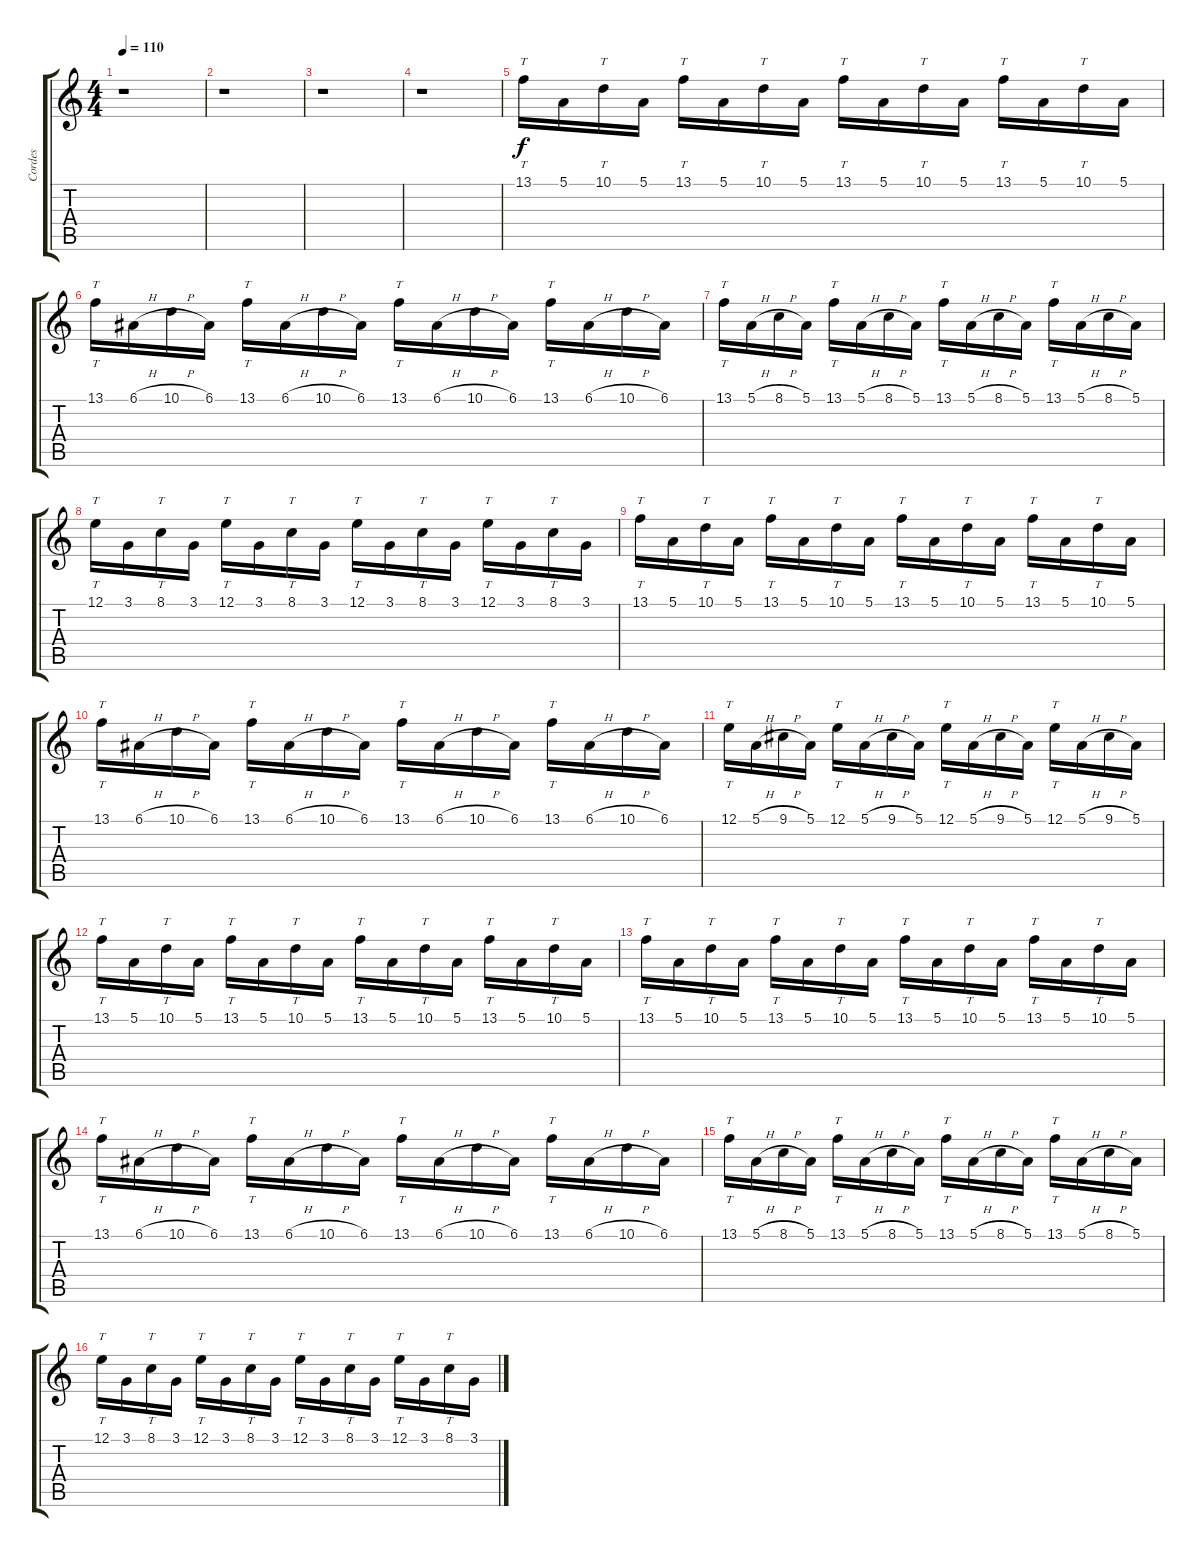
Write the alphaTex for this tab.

\track ("Cordes" "Cordes") {instrument stringensemble1}
\staff {score tabs}
\tuning (E4 B3 G3 D3 A2 D2) {hide}
\ts (4 4)
\tempo 110
\clef g2
\ks c
r.1{dy pp} |
r.1 |
r.1 |
r.1 |
13.1.16{tt dy f instrument stringensemble1} 5.1.16 10.1.16{tt} 5.1.16 13.1.16{tt} 5.1.16 10.1.16{tt} 5.1.16 13.1.16{tt} 5.1.16 10.1.16{tt} 5.1.16 13.1.16{tt} 5.1.16 10.1.16{tt} 5.1.16 |
13.1.16{tt} 6.1{h}.16 10.1{h}.16 6.1.16 13.1.16{tt} 6.1{h}.16 10.1{h}.16 6.1.16 13.1.16{tt} 6.1{h}.16 10.1{h}.16 6.1.16 13.1.16{tt} 6.1{h}.16 10.1{h}.16 6.1.16 |
13.1.16{tt} 5.1{h}.16 8.1{h}.16 5.1.16 13.1.16{tt} 5.1{h}.16 8.1{h}.16 5.1.16 13.1.16{tt} 5.1{h}.16 8.1{h}.16 5.1.16 13.1.16{tt} 5.1{h}.16 8.1{h}.16 5.1.16 |
12.1.16{tt} 3.1.16 8.1.16{tt} 3.1.16 12.1.16{tt} 3.1.16 8.1.16{tt} 3.1.16 12.1.16{tt} 3.1.16 8.1.16{tt} 3.1.16 12.1.16{tt} 3.1.16 8.1.16{tt} 3.1.16 |
13.1.16{tt} 5.1.16 10.1.16{tt} 5.1.16 13.1.16{tt} 5.1.16 10.1.16{tt} 5.1.16 13.1.16{tt} 5.1.16 10.1.16{tt} 5.1.16 13.1.16{tt} 5.1.16 10.1.16{tt} 5.1.16 |
13.1.16{tt} 6.1{h}.16 10.1{h}.16 6.1.16 13.1.16{tt} 6.1{h}.16 10.1{h}.16 6.1.16 13.1.16{tt} 6.1{h}.16 10.1{h}.16 6.1.16 13.1.16{tt} 6.1{h}.16 10.1{h}.16 6.1.16 |
12.1.16{tt} 5.1{h}.16 9.1{h}.16 5.1.16 12.1.16{tt} 5.1{h}.16 9.1{h}.16 5.1.16 12.1.16{tt} 5.1{h}.16 9.1{h}.16 5.1.16 12.1.16{tt} 5.1{h}.16 9.1{h}.16 5.1.16 |
13.1.16{tt} 5.1.16 10.1.16{tt} 5.1.16 13.1.16{tt} 5.1.16 10.1.16{tt} 5.1.16 13.1.16{tt} 5.1.16 10.1.16{tt} 5.1.16 13.1.16{tt} 5.1.16 10.1.16{tt} 5.1.16 |
13.1.16{tt instrument stringensemble1} 5.1.16 10.1.16{tt} 5.1.16 13.1.16{tt} 5.1.16 10.1.16{tt} 5.1.16 13.1.16{tt} 5.1.16 10.1.16{tt} 5.1.16 13.1.16{tt} 5.1.16 10.1.16{tt} 5.1.16 |
13.1.16{tt} 6.1{h}.16 10.1{h}.16 6.1.16 13.1.16{tt} 6.1{h}.16 10.1{h}.16 6.1.16 13.1.16{tt} 6.1{h}.16 10.1{h}.16 6.1.16 13.1.16{tt} 6.1{h}.16 10.1{h}.16 6.1.16 |
13.1.16{tt} 5.1{h}.16 8.1{h}.16 5.1.16 13.1.16{tt} 5.1{h}.16 8.1{h}.16 5.1.16 13.1.16{tt} 5.1{h}.16 8.1{h}.16 5.1.16 13.1.16{tt} 5.1{h}.16 8.1{h}.16 5.1.16 |
12.1.16{tt} 3.1.16 8.1.16{tt} 3.1.16 12.1.16{tt} 3.1.16 8.1.16{tt} 3.1.16 12.1.16{tt} 3.1.16 8.1.16{tt} 3.1.16 12.1.16{tt} 3.1.16 8.1.16{tt} 3.1.16
